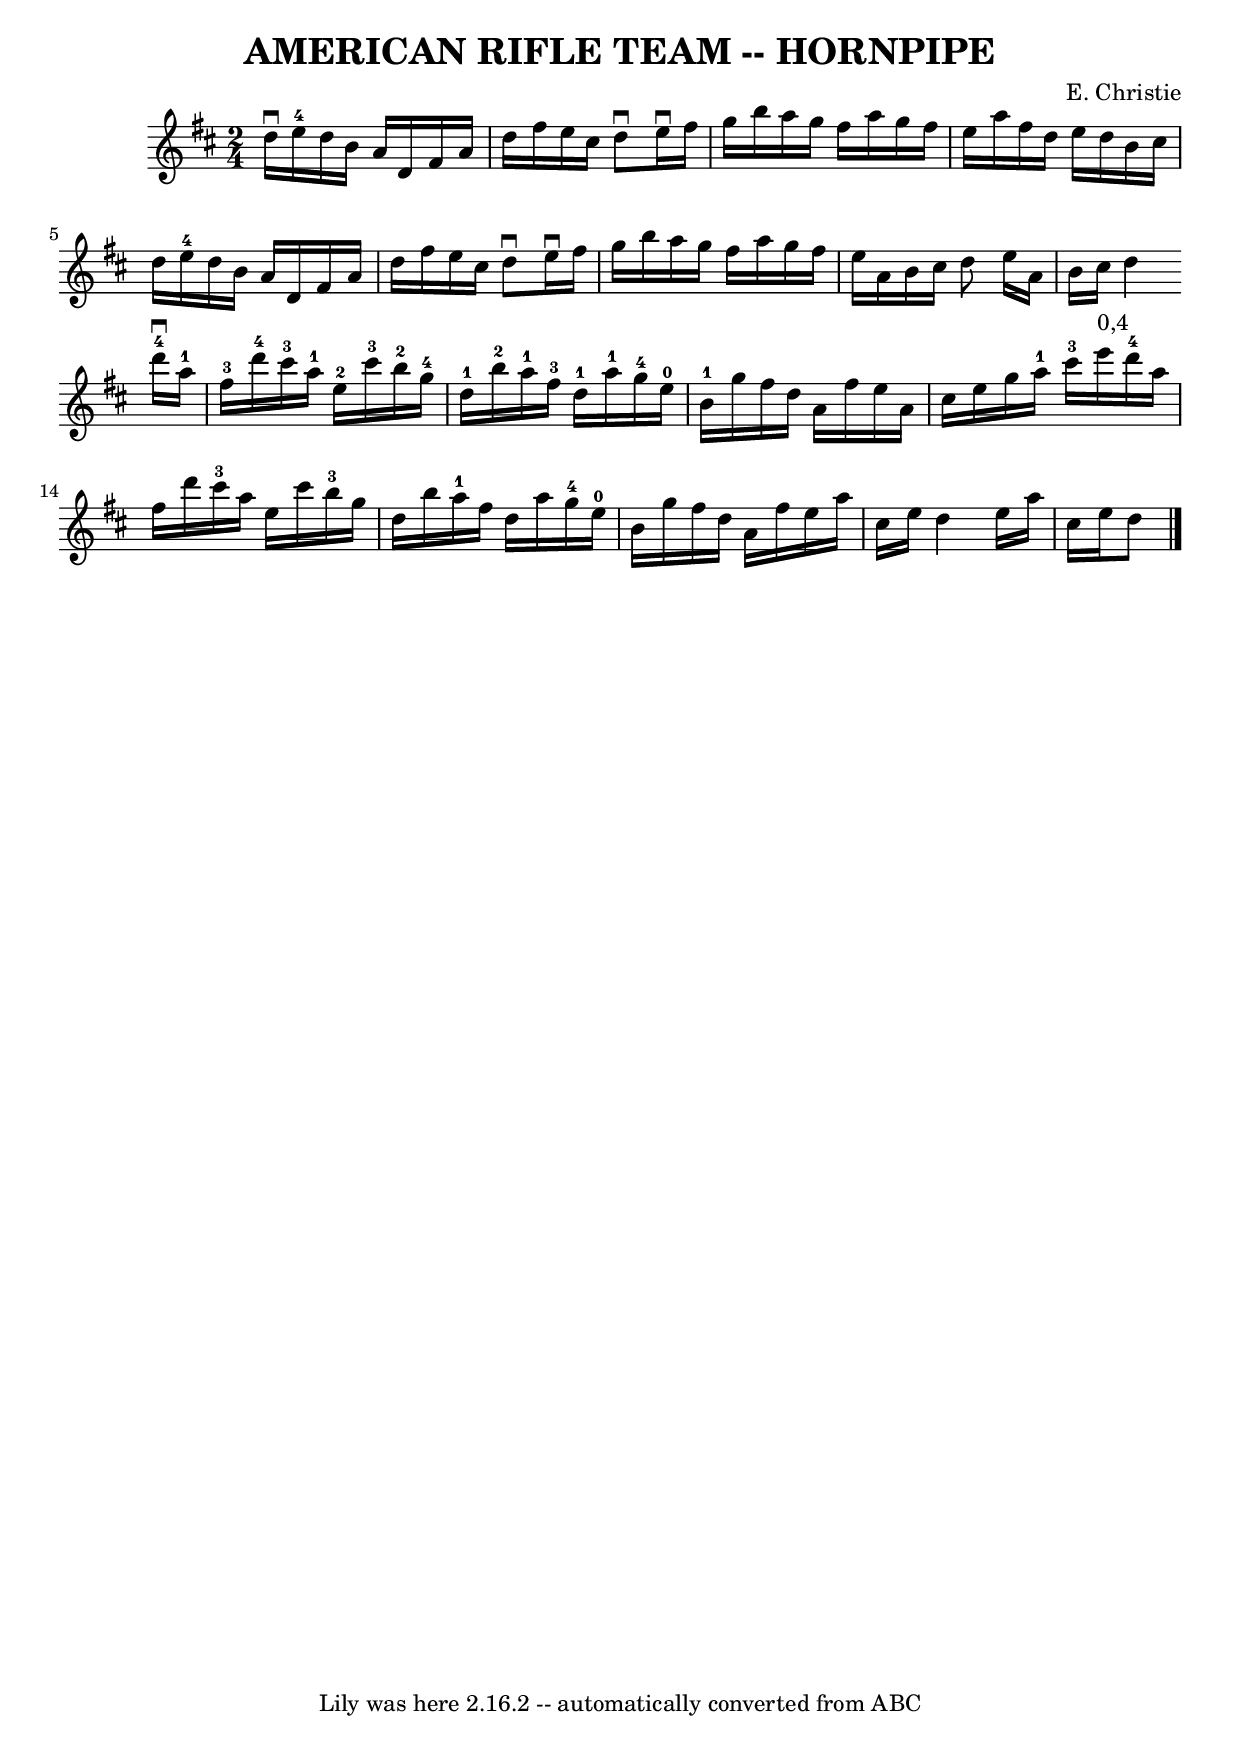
\version "2.16.2"
\include "Mammoth.ily"
\header {
	%% book = "Ryan's Mammoth Collection of Fiddle Tunes"
	composer = "E. Christie"
	crossRefNumber = "1"
	footnotes = ""
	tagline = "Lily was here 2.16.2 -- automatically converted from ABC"
	title = "AMERICAN RIFLE TEAM -- HORNPIPE"
}
voicedefault =  {


\time 2/4 
\key d \major % %staffsep 55
   |
 d''16^\downbow e''16-4 d''16 b'16 a'16 d'16    
fis'16 a'16    |
 d''16 fis''16 e''16 cis''16 d''8 
^\downbow e''16^\downbow fis''16    |
 g''16 b''16 a''16    
g''16 fis''16 a''16 g''16 fis''16    |
 e''16 a''16    
fis''16 d''16 e''16 d''16 b'16 cis''16    |
     |
  
 d''16 e''16-4 d''16 b'16 a'16 d'16 fis'16 a'16    
|
 d''16 fis''16 e''16 cis''16 d''8^\downbow e''16 
^\downbow fis''16    |
 g''16 b''16 a''16 g''16 fis''16   
 a''16 g''16 fis''16    |
 e''16 a'16 b'16 cis''16    
d''8    \bar ":|" e''16 a'16 b'16 cis''16 d''4    \bar "|."     
\bar "|:" d'''16-4^\downbow a''16-1 fis''16-3 d'''16-4    
 cis'''16-3 a''16-1 e''16-2 cis'''16-3       |
     
b''16-2 g''16-4 d''16-1 b''16-2 a''16-1 fis''16-3 
 d''16-1 a''16-1       |
 g''16-4 e''16-0 b'16 
-1 g''16 fis''16 d''16 a'16 fis''16    |
 e''16 a'16 
 cis''16 e''16 g''16 a''16-1 cis'''16-3 e'''16^"0,4"   
|
     |
 d'''16-4 a''16 fis''16 d'''16      
cis'''16-3 a''16 e''16 cis'''16    |
 b''16-3 g''16   
 d''16 b''16 a''16-1 fis''16 d''16 a''16        |
     
g''16-4 e''16-0 b'16 g''16 fis''16 d''16 a'16 fis''16  
  |
 e''16 a''16 cis''16 e''16 d''4    \bar ":|" e''16    
a''16 cis''16 e''16 d''8    \bar "|."   
}

\score{
    <<

	\context Staff="default"
	{
	    \voicedefault 
	}

    >>
	\layout {
	}
	\midi {}
}
